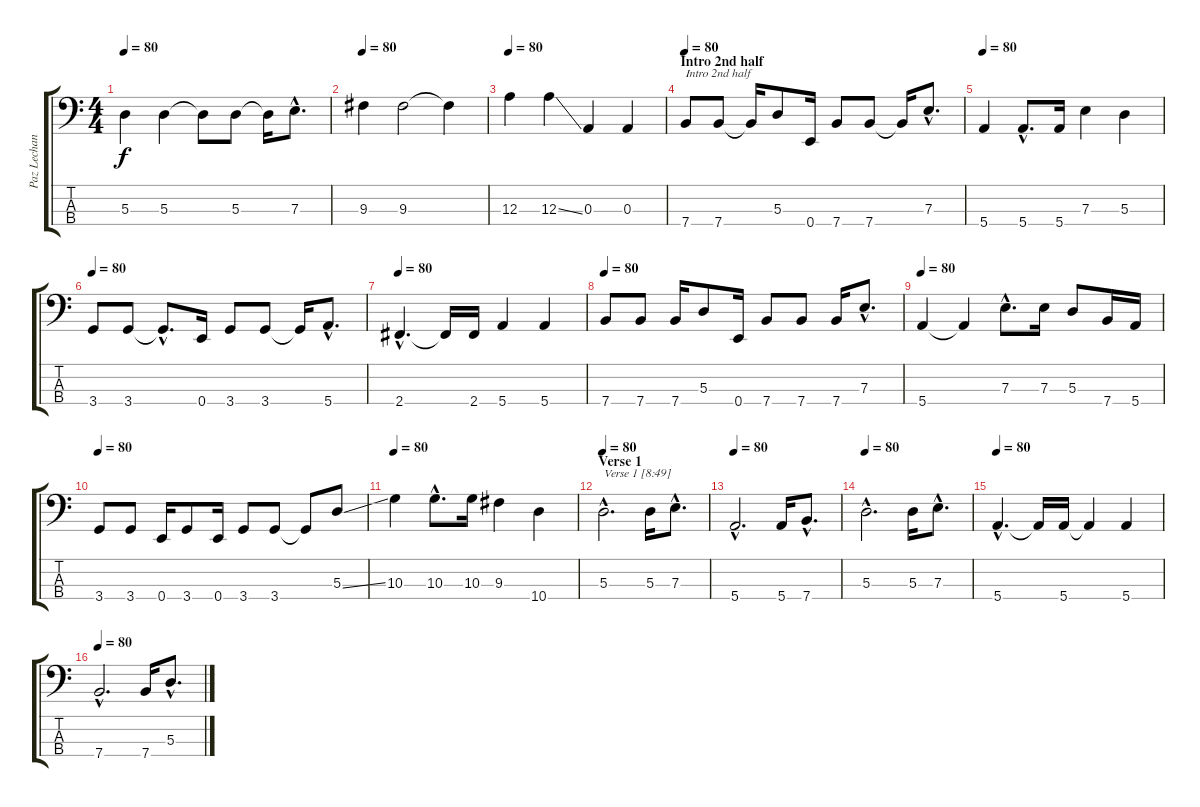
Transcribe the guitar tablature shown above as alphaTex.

\track ("Paz Lechantin" "Paz Lechan") {instrument electricbasspick}
\staff {score tabs}
\tuning (G2 D2 A1 E1) {hide}
\ts (4 4)
\tempo 80
\clef f4
\ks c
5.3.4{dy f} 5.3.4 5.3{t}.8 5.3.8 5.3{t}.16 7.3{hac}.8{d} |
\tempo 80
9.3.4 9.3.2 9.3{t}.4 |
\tempo 80
12.3.4 12.3{ss}.4 0.3.4 0.3.4 |
\section ("" "Intro 2nd half")
\tempo 80
7.4.8{txt "Intro 2nd half"} 7.4.8 7.4{t}.16 5.3.8 0.4.16 7.4.8 7.4.8 7.4{t}.16 7.3{hac}.8{d} |
\tempo 80
5.4.4 5.4{hac}.8{d} 5.4.16 7.3.4 5.3.4 |
\tempo 80
3.4.8 3.4.8 3.4{hac t}.8{d} 0.4.16 3.4.8 3.4.8 3.4{t}.16 5.4{hac}.8{d} |
\tempo 80
2.4{hac}.4{d} 2.4{t}.16 2.4.16 5.4.4 5.4.4 |
\tempo 80
7.4.8 7.4.8 7.4.16 5.3.8 0.4.16 7.4.8 7.4.8 7.4.16 7.3{hac}.8{d} |
\tempo 80
5.4.4 5.4{t}.4 7.3{hac}.8{d} 7.3.16 5.3.8 7.4.16 5.4.16 |
\tempo 80
3.4.8 3.4.8 0.4.16 3.4.8 0.4.16 3.4.8 3.4.8 3.4{t}.8 5.3{ss}.8 |
\tempo 80
10.3.4 10.3{hac}.8{d} 10.3.16 9.3.4 10.4.4 |
\section ("" "Verse 1 ")
\tempo 80
5.3{hac}.2{d txt "Verse 1 [8:49]"} 5.3.16 7.3{hac}.8{d} |
\tempo 80
5.4{hac}.2{d} 5.4.16 7.4{hac}.8{d} |
\tempo 80
5.3{hac}.2{d} 5.3.16 7.3{hac}.8{d} |
\tempo 80
5.4{hac}.4{d} 5.4{t}.16 5.4.16 5.4{t}.4 5.4.4 |
\tempo 80
7.4{hac}.2{d} 7.4.16 5.3{hac}.8{d}
